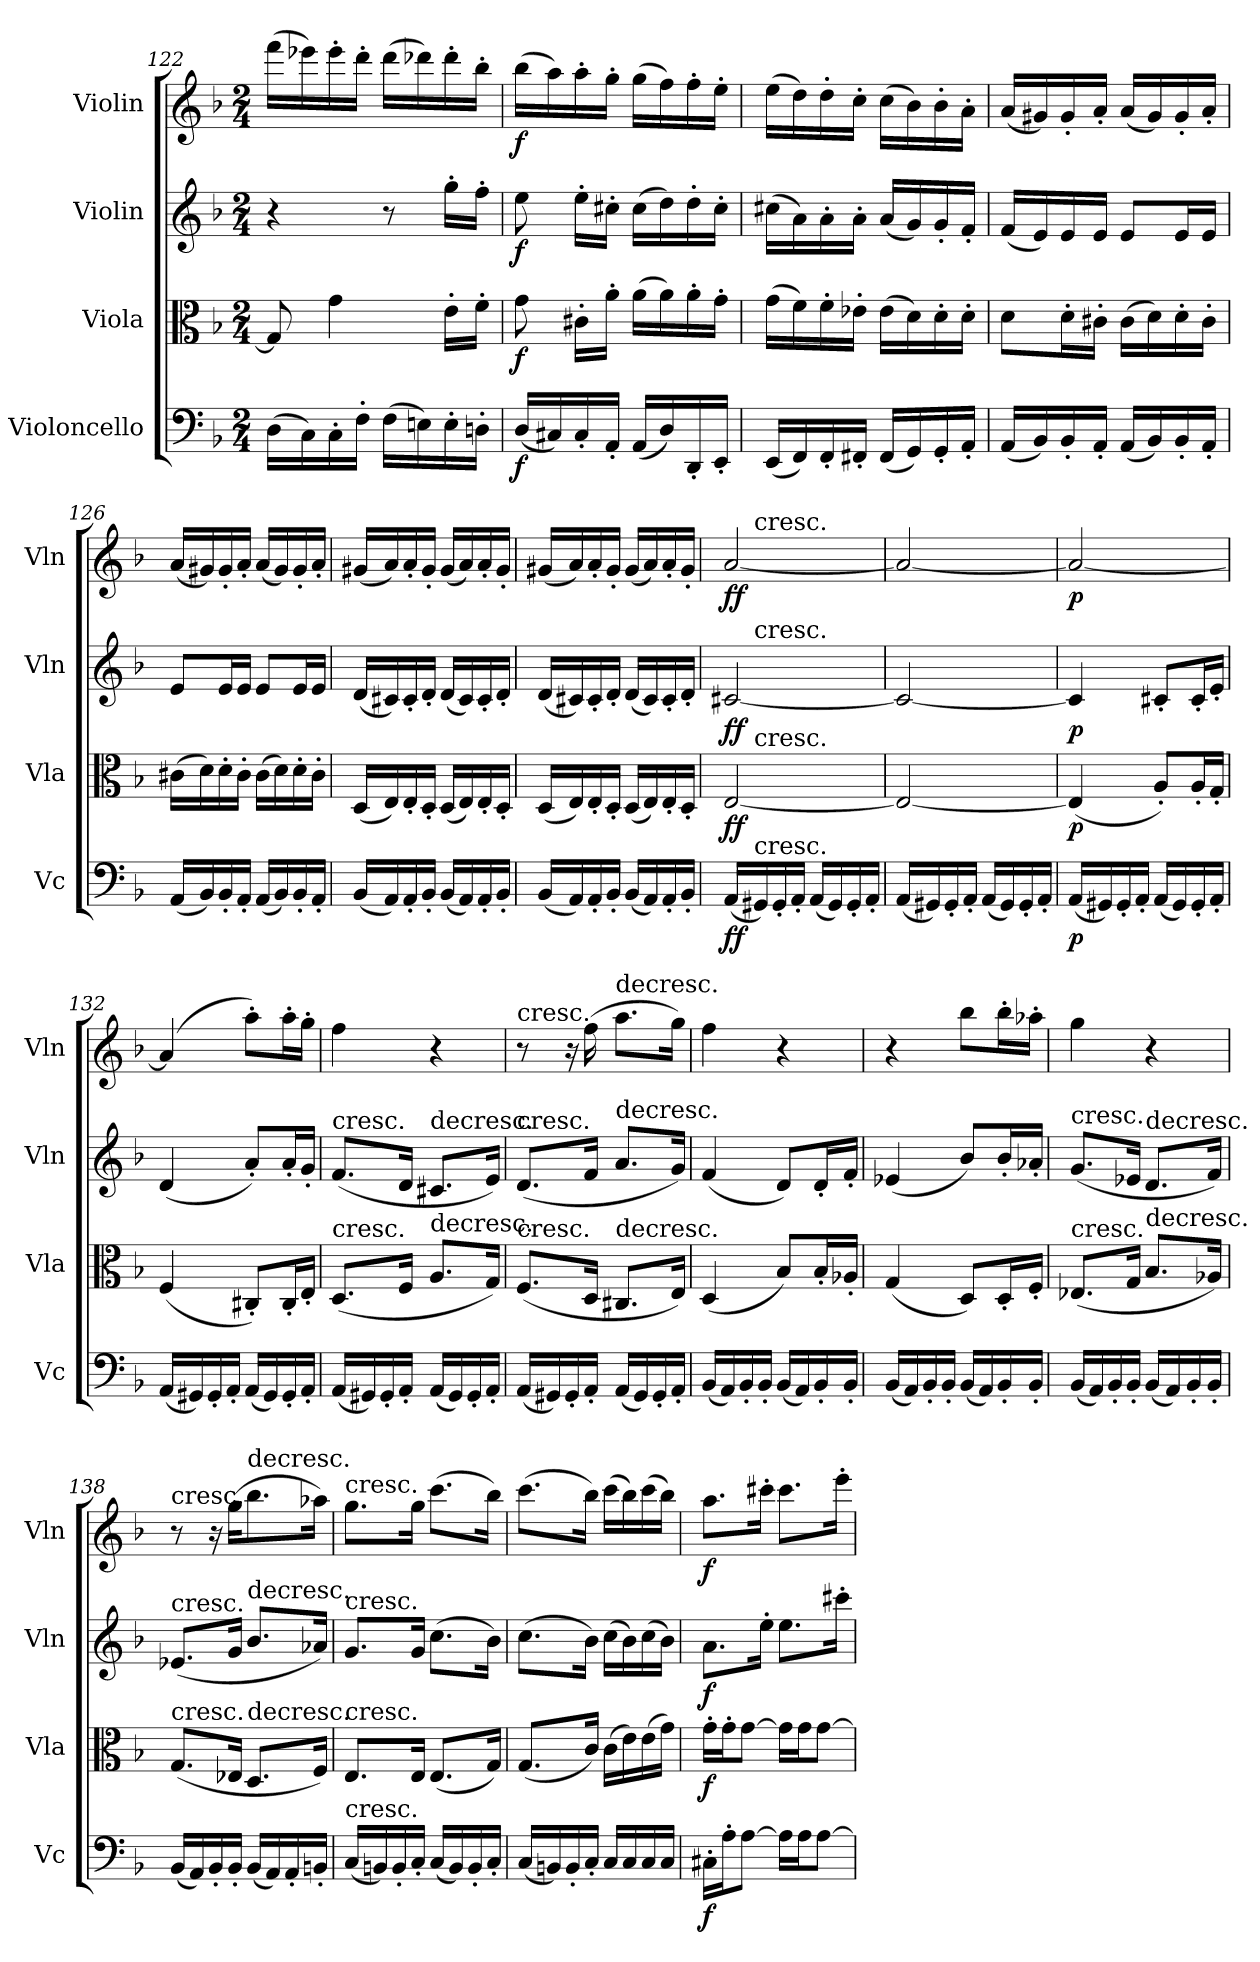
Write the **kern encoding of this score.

**kern	**dynam	**kern	**dynam	**kern	**dynam	**kern	**dynam
*part4	*part4	*part3	*part3	*part2	*part2	*part1	*part1
*staff4	*staff4	*staff3	*staff3	*staff2	*staff2	*staff1	*staff1
*I"Violoncello	*	*I"Viola	*	*I"Violin	*	*I"Violin	*
*I'Vc	*	*I'Vla	*	*I'Vln	*	*I'Vln	*
*clefF4	*	*clefC3	*	*clefG2	*	*clefG2	*
*k[b-]	*	*k[b-]	*	*k[b-]	*	*k[b-]	*
*F:	*	*F:	*	*F:	*	*F:	*
*M2/4	*	*M2/4	*	*M2/4	*	*M2/4	*
=122	=122	=122	=122	=122	=122	=122	=122
(16D\LL	.	8G/]	.	4r	.	(16fff\LL	.
16C\)	.	.	.	.	.	16eee-X\)	.
16C'\	.	4g\	.	.	.	16eee-'\	.
16F'\JJ	.	.	.	.	.	16ddd'\JJ	.
(16F\LL	.	.	.	8r	.	(16ddd\LL	.
16En\)	.	.	.	.	.	16ddd-X\)	.
16E'\	.	16e'\LL	.	16gg'\LL	.	16ddd-'\	.
16Dn'\JJ	.	16f'\JJ	.	16ff'\JJ	.	16bb-'\JJ	.
=123	=123	=123	=123	=123	=123	=123	=123
(16D/LL	f	8g\	f	8ee\	f	(16bb-\LL	f
16C#X/)	.	.	.	.	.	16aa\)	.
16C#'/	.	16c#X'\LL	.	16ee'\LL	.	16aa'\	.
16AA'/JJ	.	16a'\JJ	.	16cc#X'\JJ	.	16gg'\JJ	.
(16AA/LL	.	(16a\LL	.	(16cc#\LL	.	(16gg\LL	.
16D/)	.	16a\)	.	16dd\)	.	16ff\)	.
16DD'/	.	16a'\	.	16dd'\	.	16ff'\	.
16EE'/JJ	.	16g'\JJ	.	16cc#'\JJ	.	16ee'\JJ	.
=124	=124	=124	=124	=124	=124	=124	=124
(16EE/LL	.	(16g\LL	.	(16cc#X\LL	.	(16ee\LL	.
16FF/)	.	16f\)	.	16a\)	.	16dd\)	.
16FF'/	.	16f'\	.	16a'\	.	16dd'\	.
16FF#X'/JJ	.	16e-X'\JJ	.	16a'\JJ	.	16cc'\JJ	.
(16FF#/LL	.	(16e-\LL	.	(16a/LL	.	(16cc\LL	.
16GG/)	.	16d\)	.	16g/)	.	16b-\)	.
16GG'/	.	16d'\	.	16g'/	.	16b-'\	.
16AA'/JJ	.	16d'\JJ	.	16f'/JJ	.	16a'\JJ	.
=125	=125	=125	=125	=125	=125	=125	=125
(16AA/LL	.	8d\L	.	(16f/LL	.	(16a/LL	.
16BB-/)	.	.	.	16e/)	.	16g#X/)	.
16BB-'/	.	16d'\L	.	16e/	.	16g#'/	.
16AA'/JJ	.	16c#X'\JJ	.	16e/JJ	.	16a'/JJ	.
(16AA/LL	.	(16c#\LL	.	8e/L	.	(16a/LL	.
16BB-/)	.	16d\)	.	.	.	16g#/)	.
16BB-'/	.	16d'\	.	16e/L	.	16g#'/	.
16AA'/JJ	.	16c#'\JJ	.	16e/JJ	.	16a'/JJ	.
=126	=126	=126	=126	=126	=126	=126	=126
(16AA/LL	.	(16c#X\LL	.	8e/L	.	(16a/LL	.
16BB-/)	.	16d\)	.	.	.	16g#X/)	.
16BB-'/	.	16d'\	.	16e/L	.	16g#'/	.
16AA'/JJ	.	16c#'\JJ	.	16e/JJ	.	16a'/JJ	.
(16AA/LL	.	(16c#\LL	.	8e/L	.	(16a/LL	.
16BB-/)	.	16d\)	.	.	.	16g#/)	.
16BB-'/	.	16d'\	.	16e/L	.	16g#'/	.
16AA'/JJ	.	16c#'\JJ	.	16e/JJ	.	16a'/JJ	.
=127	=127	=127	=127	=127	=127	=127	=127
(16BB-/LL	.	(16D/LL	.	(16d/LL	.	(16g#X/LL	.
16AA/)	.	16E/)	.	16c#X/)	.	16a/)	.
16AA'/	.	16E'/	.	16c#'/	.	16a'/	.
16BB-'/JJ	.	16D'/JJ	.	16d'/JJ	.	16g#'/JJ	.
(16BB-/LL	.	(16D/LL	.	(16d/LL	.	(16g#/LL	.
16AA/)	.	16E/)	.	16c#/)	.	16a/)	.
16AA'/	.	16E'/	.	16c#'/	.	16a'/	.
16BB-'/JJ	.	16D'/JJ	.	16d'/JJ	.	16g#'/JJ	.
=128	=128	=128	=128	=128	=128	=128	=128
(16BB-/LL	.	(16D/LL	.	(16d/LL	.	(16g#X/LL	.
16AA/)	.	16E/)	.	16c#X/)	.	16a/)	.
16AA'/	.	16E'/	.	16c#'/	.	16a'/	.
16BB-'/JJ	.	16D'/JJ	.	16d'/JJ	.	16g#'/JJ	.
(16BB-/LL	.	(16D/LL	.	(16d/LL	.	(16g#/LL	.
16AA/)	.	16E/)	.	16c#/)	.	16a/)	.
16AA'/	.	16E'/	.	16c#'/	.	16a'/	.
16BB-'/JJ	.	16D'/JJ	.	16d'/JJ	.	16g#'/JJ	.
=129	=129	=129	=129	=129	=129	=129	=129
*	*	*^	*	*^	*	*^	*
(16AA/LL	ff	[2E/	16ryy	ff	[2c#X/	16ryy	ff	[2a/	16ryy	ff
!	!	!	!	!	!	!	!	!	!LO:TX:t=cresc.	!
!	!	!	!	!	!	!LO:TX:t=cresc.	!	!	!	!
!	!	!	!LO:TX:t=cresc.	!	!	!	!	!	!	!
!LO:TX:t=cresc.	!	!	!	!	!	!	!	!	!	!
16GG#X/)	.	.	4..ryy	.	.	4..ryy	.	.	4..ryy	.
16GG#'/	.	.	.	.	.	.	.	.	.	.
16AA'/JJ	.	.	.	.	.	.	.	.	.	.
(16AA/LL	.	.	.	.	.	.	.	.	.	.
16GG#/)	.	.	.	.	.	.	.	.	.	.
16GG#'/	.	.	.	.	.	.	.	.	.	.
16AA'/JJ	.	.	.	.	.	.	.	.	.	.
*	*	*v	*v	*	*	*	*	*v	*v	*
*	*	*	*	*v	*v	*	*	*
=130	=130	=130	=130	=130	=130	=130	=130
(16AA/LL	.	2E/_	.	2c#/_	.	2a/_	.
16GG#X/)	.	.	.	.	.	.	.
16GG#'/	.	.	.	.	.	.	.
16AA'/JJ	.	.	.	.	.	.	.
(16AA/LL	.	.	.	.	.	.	.
16GG#/)	.	.	.	.	.	.	.
16GG#'/	.	.	.	.	.	.	.
16AA'/JJ	.	.	.	.	.	.	.
=131	=131	=131	=131	=131	=131	=131	=131
(16AA/LL	p	(4E/]	p	4c#/]	p	2a/_	p
16GG#X/)	.	.	.	.	.	.	.
16GG#'/	.	.	.	.	.	.	.
16AA'/JJ	.	.	.	.	.	.	.
(16AA/LL	.	8A'/L)	.	8c#X'/L	.	.	.
16GG#/)	.	.	.	.	.	.	.
16GG#'/	.	16A'/L	.	16c#'/L	.	.	.
16AA'/JJ	.	16G'/JJ	.	16e'/JJ	.	.	.
=132	=132	=132	=132	=132	=132	=132	=132
(16AA/LL	.	(4F/	.	(4d/	.	(4a/]	.
16GG#X/)	.	.	.	.	.	.	.
16GG#'/	.	.	.	.	.	.	.
16AA'/JJ	.	.	.	.	.	.	.
(16AA/LL	.	8C#X'/L)	.	8a'/L)	.	8aa'\L)	.
16GG#/)	.	.	.	.	.	.	.
16GG#'/	.	16C#'/L	.	16a'/L	.	16aa'\L	.
16AA'/JJ	.	16E'/JJ	.	16g'/JJ	.	16gg'\JJ	.
=133	=133	=133	=133	=133	=133	=133	=133
!	!	!	!	!LO:TX:t=cresc.	!	!	!
!	!	!LO:TX:t=cresc.	!	!	!	!	!
(16AA/LL	.	(8.D/L	.	(8.f/L	.	4ff\	.
16GG#X/)	.	.	.	.	.	.	.
16GG#'/	.	.	.	.	.	.	.
16AA'/JJ	.	16F/Jk	.	16d/Jk	.	.	.
!	!	!	!	!LO:TX:t=decresc.	!	!	!
!	!	!LO:TX:t=decresc.	!	!	!	!	!
(16AA/LL	.	8.A/L	.	8.c#X/L	.	4r	.
16GG#/)	.	.	.	.	.	.	.
16GG#'/	.	.	.	.	.	.	.
16AA'/JJ	.	16G/Jk)	.	16e/Jk)	.	.	.
=134	=134	=134	=134	=134	=134	=134	=134
!	!	!	!	!	!	!LO:TX:t=cresc.	!
!	!	!	!	!LO:TX:t=cresc.	!	!	!
!	!	!LO:TX:t=cresc.	!	!	!	!	!
(16AA/LL	.	(8.F/L	.	(8.d/L	.	8r	.
16GG#X/)	.	.	.	.	.	.	.
16GG#'/	.	.	.	.	.	16r	.
16AA'/JJ	.	16D/Jk	.	16f/Jk	.	(16ff\	.
!	!	!	!	!	!	!LO:TX:t=decresc.	!
!	!	!	!	!LO:TX:t=decresc.	!	!	!
!	!	!LO:TX:t=decresc.	!	!	!	!	!
(16AA/LL	.	8.C#X/L	.	8.a/L	.	8.aa\L	.
16GG#/)	.	.	.	.	.	.	.
16GG#'/	.	.	.	.	.	.	.
16AA'/JJ	.	16E/Jk)	.	16g/Jk)	.	16gg\Jk)	.
=135	=135	=135	=135	=135	=135	=135	=135
(16BB-/LL	.	(4D/	.	(4f/	.	4ff\	.
16AA/)	.	.	.	.	.	.	.
16BB-'/	.	.	.	.	.	.	.
16BB-'/JJ	.	.	.	.	.	.	.
(16BB-/LL	.	8B-/L)	.	8d/L)	.	4r	.
16AA/)	.	.	.	.	.	.	.
16BB-'/	.	16B-'/L	.	16d'/L	.	.	.
16BB-'/JJ	.	16A-X'/JJ	.	16f'/JJ	.	.	.
=136	=136	=136	=136	=136	=136	=136	=136
(16BB-/LL	.	(4G/	.	(4e-X/	.	4r	.
16AA/)	.	.	.	.	.	.	.
16BB-'/	.	.	.	.	.	.	.
16BB-'/JJ	.	.	.	.	.	.	.
(16BB-/LL	.	8D/L)	.	8b-/L)	.	8bb-\L	.
16AA/)	.	.	.	.	.	.	.
16BB-'/	.	16D'/L	.	16b-'/L	.	16bb-'\L	.
16BB-'/JJ	.	16F'/JJ	.	16a-X'/JJ	.	16aa-X'\JJ	.
=137	=137	=137	=137	=137	=137	=137	=137
!	!	!	!	!LO:TX:t=cresc.	!	!	!
!	!	!LO:TX:t=cresc.	!	!	!	!	!
(16BB-/LL	.	(8.E-X/L	.	(8.g/L	.	4gg\	.
16AA/)	.	.	.	.	.	.	.
16BB-'/	.	.	.	.	.	.	.
16BB-'/JJ	.	16G/Jk	.	16e-X/Jk	.	.	.
!	!	!	!	!LO:TX:t=decresc.	!	!	!
!	!	!LO:TX:t=decresc.	!	!	!	!	!
(16BB-/LL	.	8.B-/L	.	8.d/L	.	4r	.
16AA/)	.	.	.	.	.	.	.
16BB-'/	.	.	.	.	.	.	.
16BB-'/JJ	.	16A-X/Jk)	.	16f/Jk)	.	.	.
=138	=138	=138	=138	=138	=138	=138	=138
!	!	!	!	!	!	!LO:TX:t=cresc.	!
!	!	!	!	!LO:TX:t=cresc.	!	!	!
!	!	!LO:TX:t=cresc.	!	!	!	!	!
(16BB-/LL	.	(8.G/L	.	(8.e-X/L	.	8r	.
16AA/)	.	.	.	.	.	.	.
16BB-'/	.	.	.	.	.	16r	.
16BB-'/JJ	.	16E-X/Jk	.	16g/Jk	.	(16gg\KL	.
!	!	!	!	!	!	!LO:TX:t=decresc.	!
!	!	!	!	!LO:TX:t=decresc.	!	!	!
!	!	!LO:TX:t=decresc.	!	!	!	!	!
(16BB-/LL	.	8.D/L	.	8.b-/L	.	8.bb-\	.
16AA/)	.	.	.	.	.	.	.
16AA'/	.	.	.	.	.	.	.
16BBn'/JJ	.	16F/Jk)	.	16a-X/Jk)	.	16aa-X\Jk)	.
=139	=139	=139	=139	=139	=139	=139	=139
!	!	!	!	!	!	!LO:TX:t=cresc.	!
!	!	!	!	!LO:TX:t=cresc.	!	!	!
!	!	!LO:TX:t=cresc.	!	!	!	!	!
!LO:TX:t=cresc.	!	!	!	!	!	!	!
(16C/LL	.	8.E/L	.	8.g/L	.	8.gg\L	.
16BBn/)	.	.	.	.	.	.	.
16BB'/	.	.	.	.	.	.	.
16C'/JJ	.	16E/Jk	.	16g/Jk	.	16gg\Jk	.
(16C/LL	.	(8.E/L	.	(8.cc\L	.	(8.ccc\L	.
16BB/)	.	.	.	.	.	.	.
16BB'/	.	.	.	.	.	.	.
16C'/JJ	.	16G/Jk)	.	16b-\Jk)	.	16bb-\Jk)	.
=140	=140	=140	=140	=140	=140	=140	=140
(16C/LL	.	(8.G/L	.	(8.cc\L	.	(8.ccc\L	.
16BBn/)	.	.	.	.	.	.	.
16BB'/	.	.	.	.	.	.	.
16C'/JJ	.	16c/Jk)	.	16b-\Jk)	.	16bb-\Jk)	.
16C/LL	.	(16c\LL	.	(16cc\LL	.	(16ccc\LL	.
16C/	.	16e\)	.	16b-\)	.	16bb-\)	.
16C/	.	(16e\	.	(16cc\	.	(16ccc\	.
16C/JJ	.	16g\JJ)	.	16b-\JJ)	.	16bb-\JJ)	.
=141	=141	=141	=141	=141	=141	=141	=141
16C#X'\LL	f	16g'\LL	f	8.a\L	f	8.aa\L	f
16A'\J	.	16g'\J	.	.	.	.	.
[8A\J	.	[8g\J	.	.	.	.	.
.	.	.	.	16ee'\Jk	.	16ccc#X'\Jk	.
16A\LL]	.	16g\LL]	.	8.ee\L	.	8.ccc#\L	.
16A\J	.	16g\J	.	.	.	.	.
[8A\J	.	[8g\J	.	.	.	.	.
.	.	.	.	16ccc#X'\Jk	.	16eee'\Jk	.
=	=	=	=	=	=	=	=
*-	*-	*-	*-	*-	*-	*-	*-
